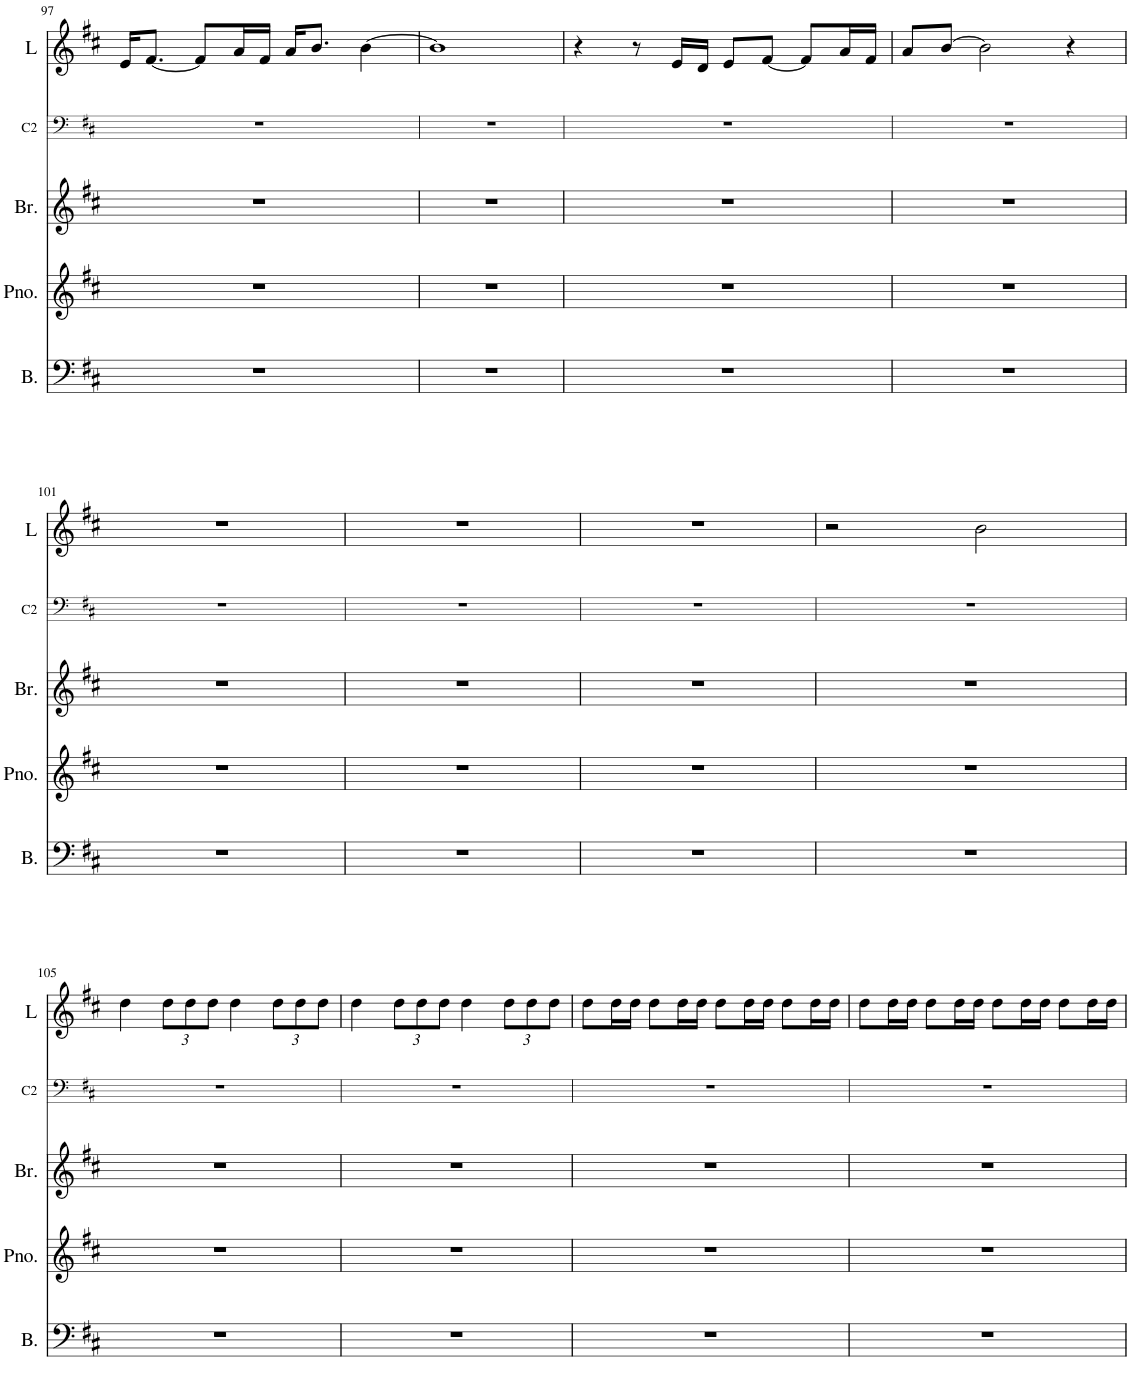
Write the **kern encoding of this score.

**kern	**kern	**kern	**kern	**kern
*part5	*part4	*part3	*part2	*part1
*staff5	*staff4	*staff3	*staff2	*staff1
*I"Bass	*I"Piano	*I"Brass	*I"Chorus 2	*I"Lead
*I'B.	*I'Pno.	*I'Br.	*I'C2	*I'L
!!LO:PB:g=z
*clefF4	*clefG2	*clefG2	*clefF4	*clefG2
*Trd7c12	*	*	*Trd5c9	*Trd5c9
*k[f#c#]	*k[f#c#]	*k[f#c#]	*k[f#c#]	*k[f#c#]
*M4/4	*M4/4	*M4/4	*M4/4	*M4/4
=97	=97	=97	=97	=97
1r	1r	1r	1r	16e/KL
.	.	.	.	[8.f#/J
.	.	.	.	8f#/L]
.	.	.	.	16a/L
.	.	.	.	16f#/JJ
.	.	.	.	16a/KL
.	.	.	.	8.b/J
.	.	.	.	[4b\
=98	=98	=98	=98	=98
1r	1r	1r	1r	1b]
=99	=99	=99	=99	=99
1r	1r	1r	1r	4r
.	.	.	.	8r
.	.	.	.	16e/LL
.	.	.	.	16d/JJ
.	.	.	.	8e/L
.	.	.	.	[8f#/J
.	.	.	.	8f#/L]
.	.	.	.	16a/L
.	.	.	.	16f#/JJ
=100	=100	=100	=100	=100
1r	1r	1r	1r	8a/L
.	.	.	.	[8b/J
.	.	.	.	2b\]
.	.	.	.	4r
!!LO:LB:g=z
=101	=101	=101	=101	=101
1r	1r	1r	1r	1r
=102	=102	=102	=102	=102
1r	1r	1r	1r	1r
=103	=103	=103	=103	=103
1r	1r	1r	1r	1r
=104	=104	=104	=104	=104
1r	1r	1r	1r	2r
.	.	.	.	2b\
!!LO:LB:g=z
=105	=105	=105	=105	=105
1r	1r	1r	1r	4dd\
*	*	*	*	*Xbrackettup
.	.	.	.	12dd\L
.	.	.	.	12dd\
.	.	.	.	12dd\J
.	.	.	.	4dd\
.	.	.	.	12dd\L
.	.	.	.	12dd\
.	.	.	.	12dd\J
=106	=106	=106	=106	=106
1r	1r	1r	1r	4dd\
.	.	.	.	12dd\L
.	.	.	.	12dd\
.	.	.	.	12dd\J
.	.	.	.	4dd\
.	.	.	.	12dd\L
.	.	.	.	12dd\
.	.	.	.	12dd\J
=107	=107	=107	=107	=107
1r	1r	1r	1r	8dd\L
.	.	.	.	16dd\L
.	.	.	.	16dd\JJ
.	.	.	.	8dd\L
.	.	.	.	16dd\L
.	.	.	.	16dd\JJ
.	.	.	.	8dd\L
.	.	.	.	16dd\L
.	.	.	.	16dd\JJ
.	.	.	.	8dd\L
.	.	.	.	16dd\L
.	.	.	.	16dd\JJ
=108	=108	=108	=108	=108
1r	1r	1r	1r	8dd\L
.	.	.	.	16dd\L
.	.	.	.	16dd\JJ
.	.	.	.	8dd\L
.	.	.	.	16dd\L
.	.	.	.	16dd\JJ
.	.	.	.	8dd\L
.	.	.	.	16dd\L
.	.	.	.	16dd\JJ
.	.	.	.	8dd\L
.	.	.	.	16dd\L
.	.	.	.	16dd\JJ
=	=	=	=	=
*-	*-	*-	*-	*-
